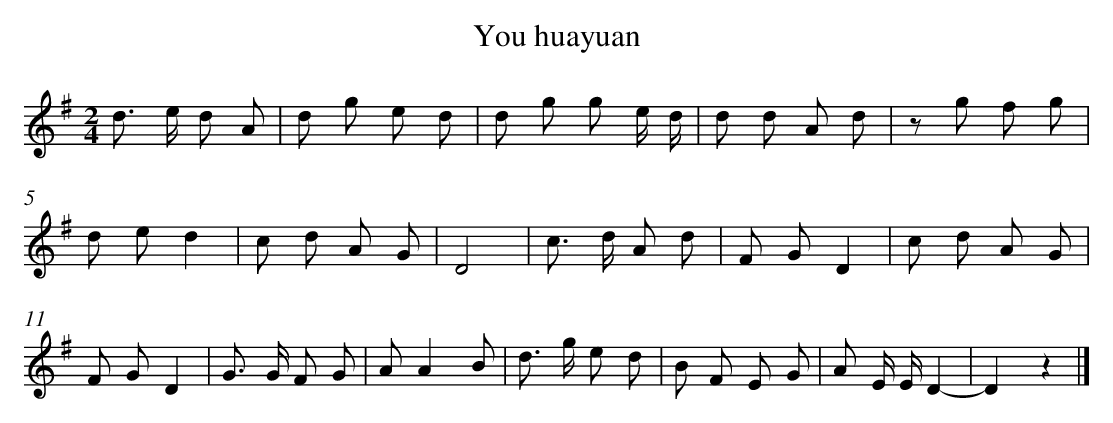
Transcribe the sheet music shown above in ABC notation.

X:1
T: You huayuan
L: 1/8
M: 2/4
K: G
d> e d A [I:setbarnb 1]|
d g e d |
d g g e/ d/ |
d d A d |
z g f g |
d ed2 |
c d A G |
D4 |
c> d A d |
F GD2 |
c d A G |
F GD2 |
G> G F G |
AA2B |
d> g e d |
B F E G |
A E/ E/D2- |
D2z2 |]
